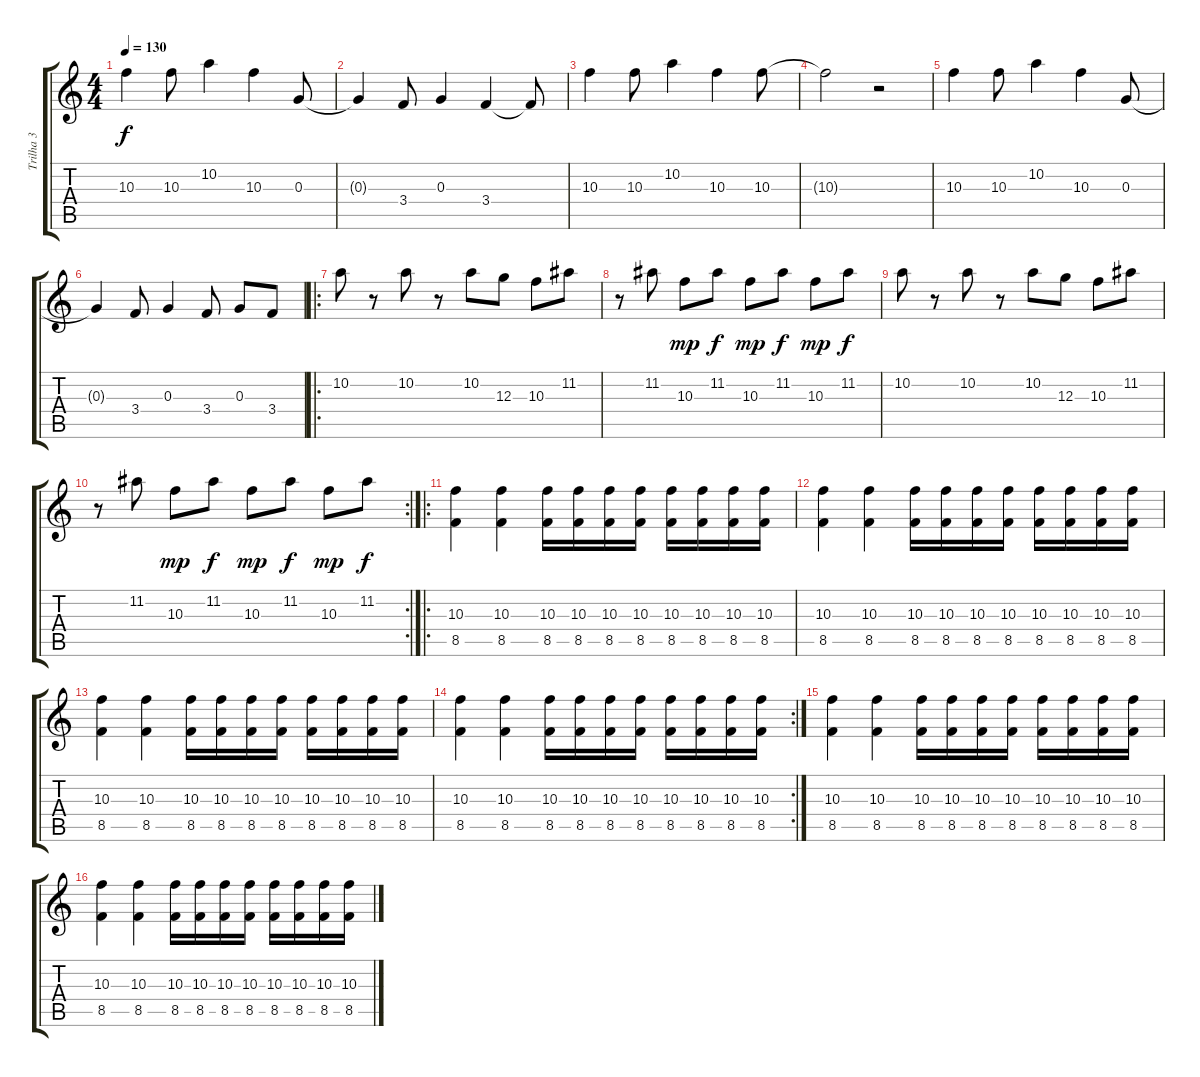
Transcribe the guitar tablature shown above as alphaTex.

\track ("Trilha 3" "Trilha 3") {instrument acousticguitarsteel}
\staff {score tabs}
\tuning (E4 B3 G3 D3 A2 E2) {hide}
\ts (4 4)
\tempo 130
\clef g2
\ks c
10.3.4{dy f} 10.3.8 10.2.4 10.3.4 0.3.8 |
0.3{t}.4 3.4.8 0.3.4 3.4.4 3.4{t}.8 |
10.3.4 10.3.8 10.2.4 10.3.4 10.3.8 |
10.3{t}.2 r.2 |
10.3.4 10.3.8 10.2.4 10.3.4 0.3.8 |
0.3{t}.4 3.4.8 0.3.4 3.4.8 0.3.8 3.4.8 |
\ro
10.2.8 r.8 10.2.8 r.8 10.2.8 12.3.8 10.3.8 11.2.8 |
r.8 11.2.8 10.3.8{dy mp} 11.2.8{dy f} 10.3.8{dy mp} 11.2.8{dy f} 10.3.8{dy mp} 11.2.8{dy f} |
10.2.8 r.8 10.2.8 r.8 10.2.8 12.3.8 10.3.8 11.2.8 |
\rc 2
r.8 11.2.8 10.3.8{dy mp} 11.2.8{dy f} 10.3.8{dy mp} 11.2.8{dy f} 10.3.8{dy mp} 11.2.8{dy f} |
\ro
(10.3 8.5).4{volume 10 instrument overdrivenguitar} (10.3 8.5).4 (10.3 8.5).16 (10.3 8.5).16 (10.3 8.5).16 (10.3 8.5).16 (10.3 8.5).16 (10.3 8.5).16 (10.3 8.5).16 (10.3 8.5).16 |
(10.3 8.5).4{volume 10 instrument overdrivenguitar} (10.3 8.5).4 (10.3 8.5).16 (10.3 8.5).16 (10.3 8.5).16 (10.3 8.5).16 (10.3 8.5).16 (10.3 8.5).16 (10.3 8.5).16 (10.3 8.5).16 |
(10.3 8.5).4{volume 10 instrument overdrivenguitar} (10.3 8.5).4 (10.3 8.5).16 (10.3 8.5).16 (10.3 8.5).16 (10.3 8.5).16 (10.3 8.5).16 (10.3 8.5).16 (10.3 8.5).16 (10.3 8.5).16 |
\rc 2
(10.3 8.5).4{volume 10 instrument overdrivenguitar} (10.3 8.5).4 (10.3 8.5).16 (10.3 8.5).16 (10.3 8.5).16 (10.3 8.5).16 (10.3 8.5).16 (10.3 8.5).16 (10.3 8.5).16 (10.3 8.5).16 |
(10.3 8.5).4{volume 10 instrument overdrivenguitar} (10.3 8.5).4 (10.3 8.5).16 (10.3 8.5).16 (10.3 8.5).16 (10.3 8.5).16 (10.3 8.5).16 (10.3 8.5).16 (10.3 8.5).16 (10.3 8.5).16 |
(10.3 8.5).4{volume 10 instrument overdrivenguitar} (10.3 8.5).4 (10.3 8.5).16 (10.3 8.5).16 (10.3 8.5).16 (10.3 8.5).16 (10.3 8.5).16 (10.3 8.5).16 (10.3 8.5).16 (10.3 8.5).16
